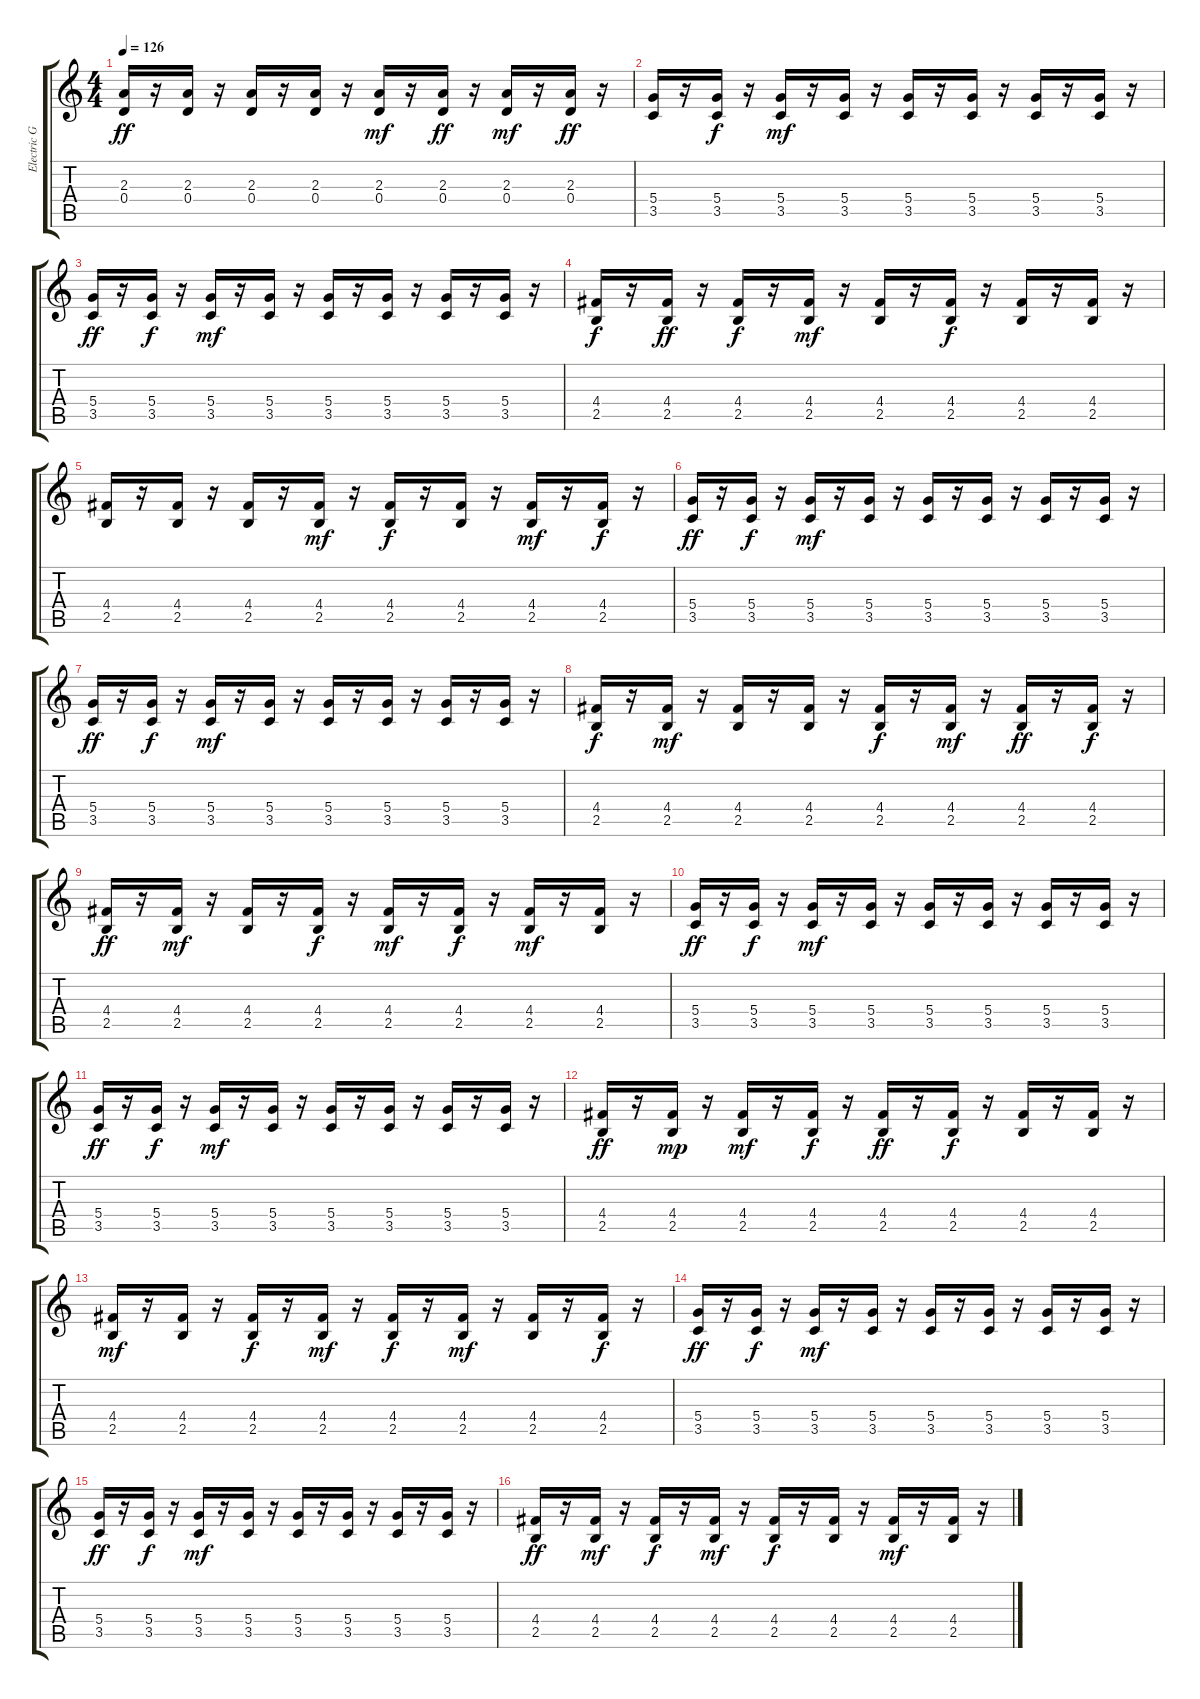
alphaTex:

\track ("Electric Guitar (mute)" "Electric G") {instrument electricguitarmuted}
\staff {score tabs}
\tuning (E4 B3 G3 D3 A2 E2) {hide}
\ts (4 4)
\tempo 126
\clef g2
\ks c
(2.3 0.4).16{dy ff} r.16 (2.3 0.4).16 r.16 (2.3 0.4).16 r.16 (2.3 0.4).16 r.16 (2.3 0.4).16{dy mf} r.16 (2.3 0.4).16{dy ff} r.16 (2.3 0.4).16{dy mf} r.16 (2.3 0.4).16{dy ff} r.16 |
(5.4 3.5).16 r.16 (5.4 3.5).16{dy f} r.16 (5.4 3.5).16{dy mf} r.16 (5.4 3.5).16 r.16 (5.4 3.5).16 r.16 (5.4 3.5).16 r.16 (5.4 3.5).16 r.16 (5.4 3.5).16 r.16 |
(5.4 3.5).16{dy ff} r.16 (5.4 3.5).16{dy f} r.16 (5.4 3.5).16{dy mf} r.16 (5.4 3.5).16 r.16 (5.4 3.5).16 r.16 (5.4 3.5).16 r.16 (5.4 3.5).16 r.16 (5.4 3.5).16 r.16 |
(4.4 2.5).16{dy f} r.16 (4.4 2.5).16{dy ff} r.16 (4.4 2.5).16{dy f} r.16 (4.4 2.5).16{dy mf} r.16 (4.4 2.5).16 r.16 (4.4 2.5).16{dy f} r.16 (4.4 2.5).16 r.16 (4.4 2.5).16 r.16 |
(4.4 2.5).16 r.16 (4.4 2.5).16 r.16 (4.4 2.5).16 r.16 (4.4 2.5).16{dy mf} r.16 (4.4 2.5).16{dy f} r.16 (4.4 2.5).16 r.16 (4.4 2.5).16{dy mf} r.16 (4.4 2.5).16{dy f} r.16 |
(5.4 3.5).16{dy ff} r.16 (5.4 3.5).16{dy f} r.16 (5.4 3.5).16{dy mf} r.16 (5.4 3.5).16 r.16 (5.4 3.5).16 r.16 (5.4 3.5).16 r.16 (5.4 3.5).16 r.16 (5.4 3.5).16 r.16 |
(5.4 3.5).16{dy ff} r.16 (5.4 3.5).16{dy f} r.16 (5.4 3.5).16{dy mf} r.16 (5.4 3.5).16 r.16 (5.4 3.5).16 r.16 (5.4 3.5).16 r.16 (5.4 3.5).16 r.16 (5.4 3.5).16 r.16 |
(4.4 2.5).16{dy f} r.16 (4.4 2.5).16{dy mf} r.16 (4.4 2.5).16 r.16 (4.4 2.5).16 r.16 (4.4 2.5).16{dy f} r.16 (4.4 2.5).16{dy mf} r.16 (4.4 2.5).16{dy ff} r.16 (4.4 2.5).16{dy f} r.16 |
(4.4 2.5).16{dy ff} r.16 (4.4 2.5).16{dy mf} r.16 (4.4 2.5).16 r.16 (4.4 2.5).16{dy f} r.16 (4.4 2.5).16{dy mf} r.16 (4.4 2.5).16{dy f} r.16 (4.4 2.5).16{dy mf} r.16 (4.4 2.5).16 r.16 |
(5.4 3.5).16{dy ff} r.16 (5.4 3.5).16{dy f} r.16 (5.4 3.5).16{dy mf} r.16 (5.4 3.5).16 r.16 (5.4 3.5).16 r.16 (5.4 3.5).16 r.16 (5.4 3.5).16 r.16 (5.4 3.5).16 r.16 |
(5.4 3.5).16{dy ff} r.16 (5.4 3.5).16{dy f} r.16 (5.4 3.5).16{dy mf} r.16 (5.4 3.5).16 r.16 (5.4 3.5).16 r.16 (5.4 3.5).16 r.16 (5.4 3.5).16 r.16 (5.4 3.5).16 r.16 |
(4.4 2.5).16{dy ff} r.16 (4.4 2.5).16{dy mp} r.16 (4.4 2.5).16{dy mf} r.16 (4.4 2.5).16{dy f} r.16 (4.4 2.5).16{dy ff} r.16 (4.4 2.5).16{dy f} r.16 (4.4 2.5).16 r.16 (4.4 2.5).16 r.16 |
(4.4 2.5).16{dy mf} r.16 (4.4 2.5).16 r.16 (4.4 2.5).16{dy f} r.16 (4.4 2.5).16{dy mf} r.16 (4.4 2.5).16{dy f} r.16 (4.4 2.5).16{dy mf} r.16 (4.4 2.5).16 r.16 (4.4 2.5).16{dy f} r.16 |
(5.4 3.5).16{dy ff} r.16 (5.4 3.5).16{dy f} r.16 (5.4 3.5).16{dy mf} r.16 (5.4 3.5).16 r.16 (5.4 3.5).16 r.16 (5.4 3.5).16 r.16 (5.4 3.5).16 r.16 (5.4 3.5).16 r.16 |
(5.4 3.5).16{dy ff} r.16 (5.4 3.5).16{dy f} r.16 (5.4 3.5).16{dy mf} r.16 (5.4 3.5).16 r.16 (5.4 3.5).16 r.16 (5.4 3.5).16 r.16 (5.4 3.5).16 r.16 (5.4 3.5).16 r.16 |
(4.4 2.5).16{dy ff} r.16 (4.4 2.5).16{dy mf} r.16 (4.4 2.5).16{dy f} r.16 (4.4 2.5).16{dy mf} r.16 (4.4 2.5).16{dy f} r.16 (4.4 2.5).16 r.16 (4.4 2.5).16{dy mf} r.16 (4.4 2.5).16 r.16
